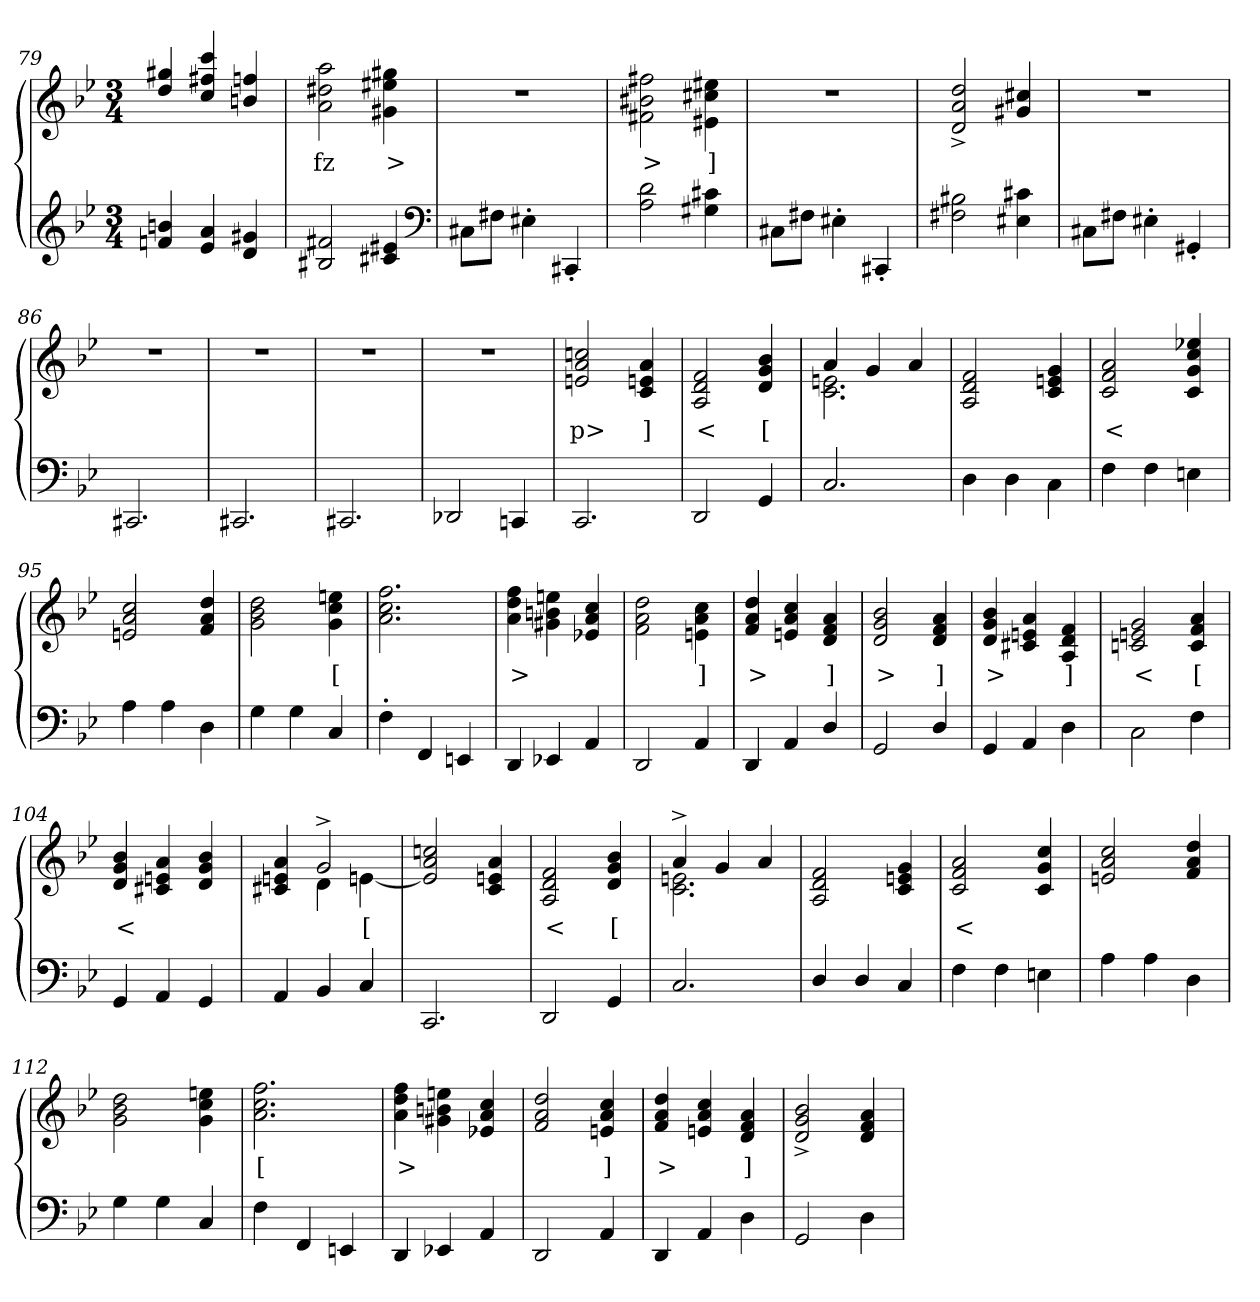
**kern	**kern	**text
*part2	*part1	*part1
*staff2	*staff1	*staff1
*clefG2	*clefG2	*
*k[b-e-]	*k[b-e-]	*
*M3/4	*M3/4	*
=79	=79	=79
4bn/ 4fn/	4gg#X/ 4dd/	.
4a/ 4e-/	4ccc/ 4ff#X/ 4cc/	.
4g#X/ 4d/	4ffn/ 4bn/	.
=80	=80	=80
2f#X 2B#X	2aa 2dd#X 2a	fz
4e#X 4c#X	4gg#X 4ee#X 4g#X	>
*clefF4	*	*
=81	=81	=81
8C#XL	2.r	.
8F#XJ	.	.
4E#X'>	.	.
4CC#'>	.	.
=82	=82	=82
2d 2A	2ff#X 2b#X 2f#X	>
4c#X 4G#X	4ee#X\ 4cc#X\ 4e#X\	]
=83	=83	=83
8C#XL	2.r	.
8F#XJ	.	.
4E#X'>	.	.
4CC#'>	.	.
=84	=84	=84
2B#X 2F#X	2dd^> 2a^> 2d^>	.
4c#X 4E#X	4cc#X 4g#X	.
=85	=85	=85
8C#XL	2.r	.
8F#XJ	.	.
4E#X'>	.	.
4GG#X'>	.	.
=86	=86	=86
2.CC#X	2.r	pp
=87	=87	=87
2.CC#X	2.r	.
=88	=88	=88
2.CC#X	2.r	.
=89	=89	=89
2DD-X	2.r	.
4CCn	.	.
=90	=90	=90
2.CC	2ccn 2a 2en	p>
.	4a 4en 4c	]
=91	=91	=91
2DD	2f 2d 2A	<
4GG	4b- 4g 4d	[
=92	=92	=92
*	*^	*
2.C/	4a	2.en 2.c	.
.	4g	.	.
.	4a	.	.
*	*v	*v	*
=93	=93	=93
4D	2f 2d 2A	.
4D	.	.
4C\	4g 4en 4c	.
=94	=94	=94
4F	2a 2f 2c	<
4F	.	.
4En	4ee-X 4cc 4g 4c	.
=95	=95	=95
4A	2cc 2a 2en	.
4A	.	.
4D	4dd 4a 4f	.
=96	=96	=96
4G	2dd 2b- 2g	.
4G	.	.
4C/	4een 4cc 4g	[
=97	=97	=97
4F'>	2.ff 2.cc 2.a	.
4FF	.	.
4EEn	.	.
=98	=98	=98
4DD	4ff 4dd 4a	>
4EE-X	4een 4bn 4g#X	.
4AA	4cc/ 4a/ 4e-X/	.
=99	=99	=99
2DD	2dd\ 2a\ 2f\	.
4AA	4cc\ 4a\ 4en\	]
=100	=100	=100
4DD	4dd/ 4a/ 4f/	>
4AA	4cc/ 4a/ 4en/	.
4D/	4a/ 4f/ 4d/	]
=101	=101	=101
2GG	2b- 2g 2d	>
4D/	4a 4f 4d	]
=102	=102	=102
4GG	4b- 4g 4d	>
4AA	4a 4en 4c#X	.
4D\	4f 4d 4A	]
=103	=103	=103
2C\	2g 2en 2cn	<
4F\	4a 4f 4c	[
=104	=104	=104
4GG	4b- 4g 4d	<
4AA	4a 4en 4c#X	.
4GG	4b- 4g 4d	.
=105	=105	=105
*	*^	*
4AA	4a 4en 4c#X	4ryy	.
4BB-	2g^>	4d	.
4C	.	[4en	[
*	*v	*v	*
=106	=106	=106
2.CC	2ccn 2a 2en]	.
.	4a 4en 4c	.
=107	=107	=107
2DD	2f 2d 2A	<
4GG	4b- 4g 4d	[
=108	=108	=108
*	*^	*
2.C	4a^>	2.en 2.c	.
.	4g	.	.
.	4a	.	.
*	*v	*v	*
=109	=109	=109
4D/	2f 2d 2A	.
4D/	.	.
4C	4g 4en 4c	.
=110	=110	=110
4F	2a 2f 2c	<
4F	.	.
4En	4cc 4g 4c	.
=111	=111	=111
4A	2cc 2a 2en	.
4A	.	.
4D	4dd 4a 4f	.
=112	=112	=112
4G	2dd 2b- 2g	.
4G	.	.
4C/	4een 4cc 4g	.
=113	=113	=113
4F	2.ff 2.cc 2.a	[
4FF	.	.
4EEn	.	.
=114	=114	=114
4DD	4ff 4dd 4a	>
4EE-X	4een 4bn 4g#X	.
4AA	4cc/ 4a/ 4e-X/	.
=115	=115	=115
2DD	2dd/ 2a/ 2f/	.
4AA	4cc/ 4a/ 4en/	]
=116	=116	=116
4DD	4dd 4a 4f	>
4AA	4cc 4a 4en	.
4D\	4a 4f 4d	]
=117	=117	=117
2GG	2b-^> 2g^> 2d^>	.
4D\	4a 4f 4d	.
=	=	=
*-	*-	*-
